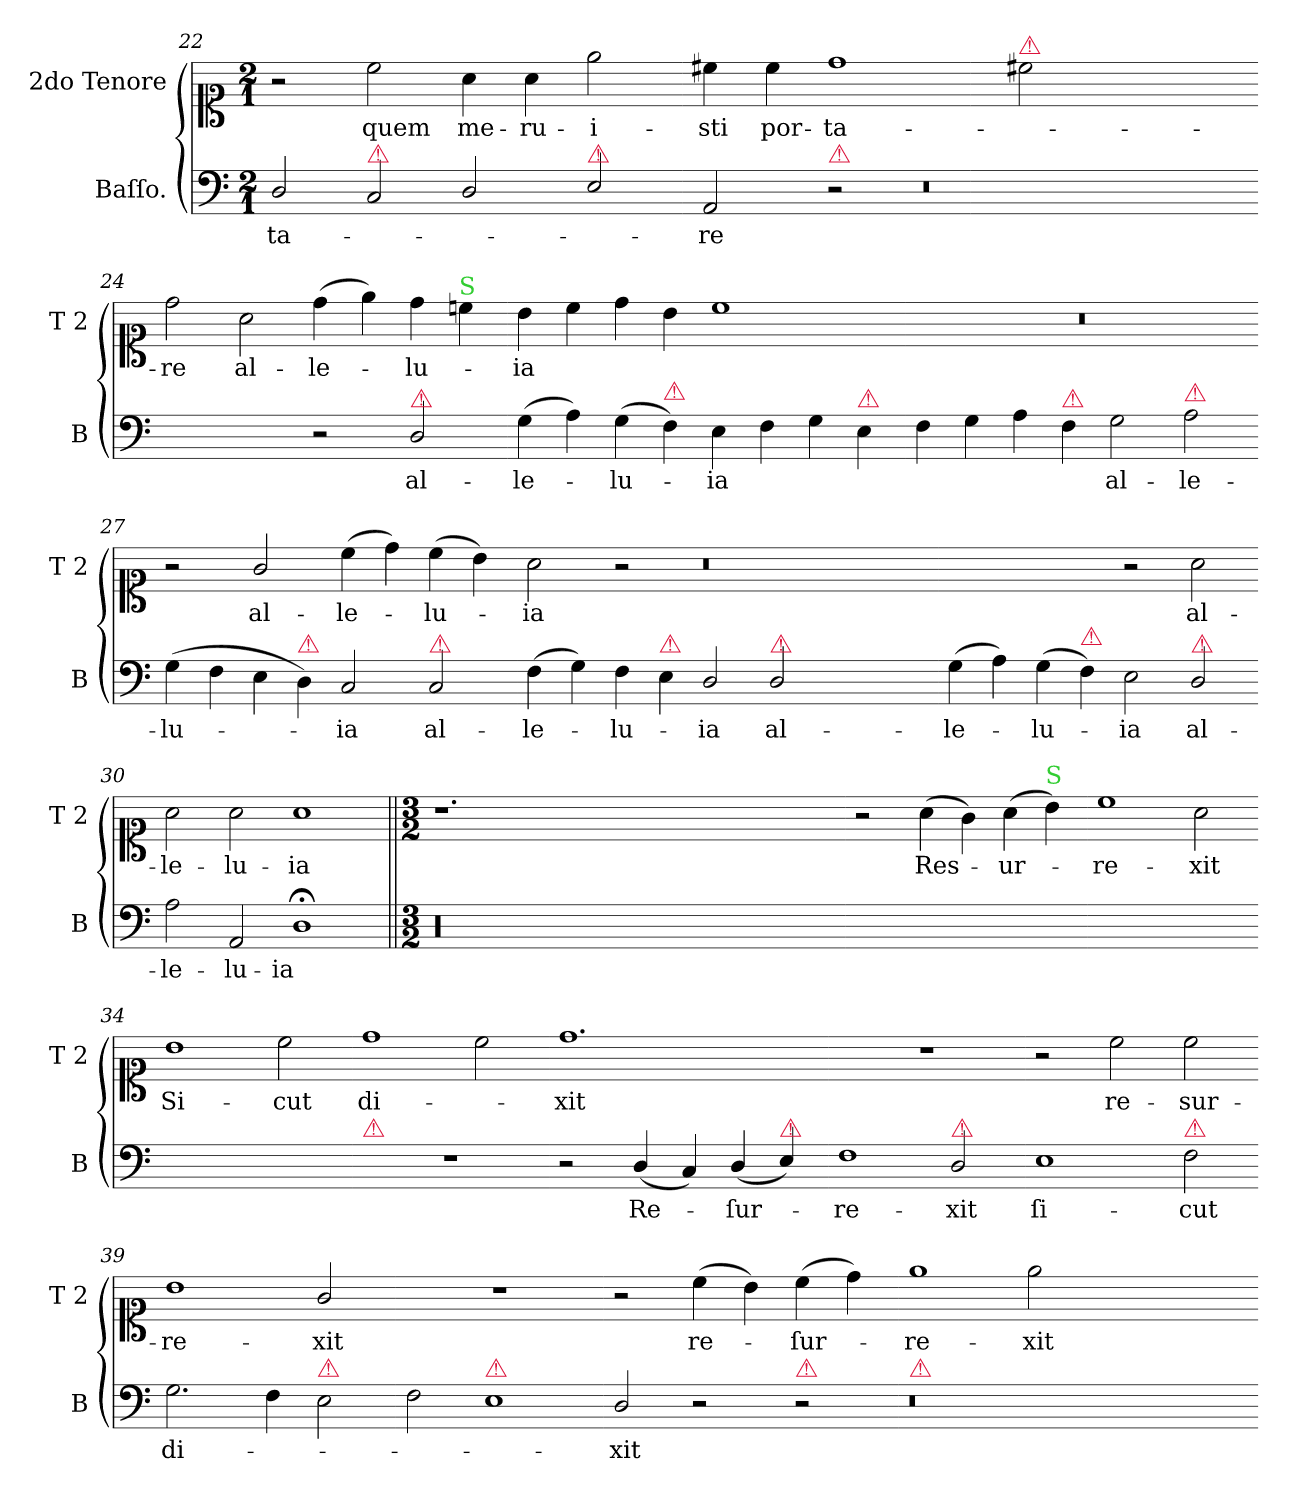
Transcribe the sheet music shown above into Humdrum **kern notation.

**kern	**text	**kern	**text
*part2	*part2	*part1	*part1
*staff2	*staff2	*staff1	*staff1
*I"Baſſo.	*	*I"2do Tenore	*
*I'B	*	*I'T 2	*
*clefF4	*	*clefC1	*
*k[]	*	*k[]	*
*M2/1	*	*M2/1	*
=22	=22	=22	=22
2D/	-ta-	2r	.
!LO:TX:a:color=crimson:t=⚠	!	!	!
2C/	.	2cc\	quem
2D/	.	4a\	me-
.	.	4a\	-ru-
!LO:TX:a:color=crimson:t=⚠	!	!	!
2E/	.	2ee\	-i-
=23-	=23-	=23-	=23-
2AA/	re	4cc#X\	-sti
.	.	4cc#\	por-
!LO:TX:a:color=crimson:t=⚠	!	!	!
2r	.	1dd	-ta-
0r	.	.	.
!	!	!LO:TX:a:color=crimson:t=⚠	!
.	.	2cc#X\	.
.	.	1ryy	.
=24-	=24-	=24-	=24-
1ryy	.	2dd\	-re
.	.	2a\	al-
2r	.	(4dd\	-le-
.	.	4ee\)	.
!LO:TX:a:color=crimson:t=⚠	!	!	!
2D/	al-	4dd\	-lu-
!	!	!LO:TX:a:color=limegreen:t=S	!
.	.	4ccn\	.
=25-	=25-	=25-	=25-
(4G\	-le-	4b\	-ia
4A\)	.	4cc\	.
(4G\	-lu-	4dd\	.
!LO:TX:a:color=crimson:t=⚠	!	!	!
4F\)	.	4b\	.
4E\	-ia	1cc	.
4F\	.	.	.
4G\	.	.	.
!LO:TX:a:color=crimson:t=⚠	!	!	!
4E\	.	.	.
=26-	=26-	=26-	=26-
4F\	.	0r	.
4G\	.	.	.
4A\	.	.	.
!LO:TX:a:color=crimson:t=⚠	!	!	!
4F\	.	.	.
2G\	al-	.	.
!LO:TX:a:color=crimson:t=⚠	!	!	!
2A\	-le-	.	.
=27-	=27-	=27-	=27-
(4G\	-lu-	2r	.
4F\	.	.	.
4E\	.	2g/	al-
!LO:TX:a:color=crimson:t=⚠	!	!	!
4D\)	.	.	.
2C/	ia	(4cc\	-le-
.	.	4dd\)	.
!LO:TX:a:color=crimson:t=⚠	!	!	!
2C/	al-	(4cc\	-lu-
.	.	4b\)	.
=28-	=28-	=28-	=28-
(4F\	-le-	2a\	-ia
4G\)	.	.	.
4F\	lu-	2r	.
!LO:TX:a:color=crimson:t=⚠	!	!	!
4E\	.	.	.
2D/	-ia	0r	.
!LO:TX:a:color=crimson:t=⚠	!	!	!
2D/	al-	.	.
1ryy	.	.	.
=29-	=29-	=29-	=29-
(4G\	-le-	1ryy	.
4A\)	.	.	.
(4G\	-lu-	.	.
!LO:TX:a:color=crimson:t=⚠	!	!	!
4F\)	.	.	.
2E\	-ia	2r	.
!LO:TX:a:color=crimson:t=⚠	!	!	!
2D/	al-	2a\	al-
=30-	=30-	=30-	=30-
2A\	-le-	2a\	-le-
2AA/	-lu-	2a\	-lu-
1D;<;	-ia	1a	-ia
=31||	=31||	=31||	=31||
*M3/2	*	*M3/2	*
00.r	.	1.r	.
.	.	00ryy	.
.	.	2ryy	.
=32-	=32-	=32-	=32-
1.ryy	.	2r	.
.	.	(4a\	Res-
.	.	4g\)	.
.	.	(4a\	-ur-
!	!	!LO:TX:a:color=limegreen:t=S	!
.	.	4b\)	.
=33-	=33-	=33-	=33-
1.ryy	.	1cc	-re-
.	.	2a\	-xit
=34-	=34-	=34-	=34-
1.ryy	.	1b	Si-
.	.	2cc\	-cut
=35-	=35-	=35-	=35-
!LO:TX:a:color=crimson:t=⚠	!	!	!
1.r	.	1dd	di-
.	.	2cc\	.
=36-	=36-	=36-	=36-
2r	.	1.dd	-xit
(4D/	Re-	.	.
4C/)	.	.	.
(4D/	-ſur-	.	.
!LO:TX:a:color=crimson:t=⚠	!	!	!
4E/)	.	.	.
=37-	=37-	=37-	=37-
1F	-re-	1.r	.
!LO:TX:a:color=crimson:t=⚠	!	!	!
2D/	-xit	.	.
=38-	=38-	=38-	=38-
1E	ſi-	2r	.
.	.	2cc\	re-
!LO:TX:a:color=crimson:t=⚠	!	!	!
2F\	-cut	2cc\	-sur-
=39-	=39-	=39-	=39-
2.G\	di-	1b	-re-
4F\	.	.	.
!LO:TX:a:color=crimson:t=⚠	!	!	!
2E\	.	2g/	-xit
=40-	=40-	=40-	=40-
2F\	.	1.r	.
!LO:TX:a:color=crimson:t=⚠	!	!	!
1E	.	.	.
=41-	=41-	=41-	=41-
2D/	-xit	2r	.
2r	.	(4cc\	re-
.	.	4b\)	.
!LO:TX:a:color=crimson:t=⚠	!	!	!
2r	.	(4cc\	-ſur-
.	.	4dd\)	.
=42-	=42-	=42-	=42-
!LO:TX:a:color=crimson:t=⚠	!	!	!
0.r	.	1ee	-re-
.	.	2ee\	-xit
.	.	1.ryy	.
=-	=-	=-	=-
*-	*-	*-	*-
